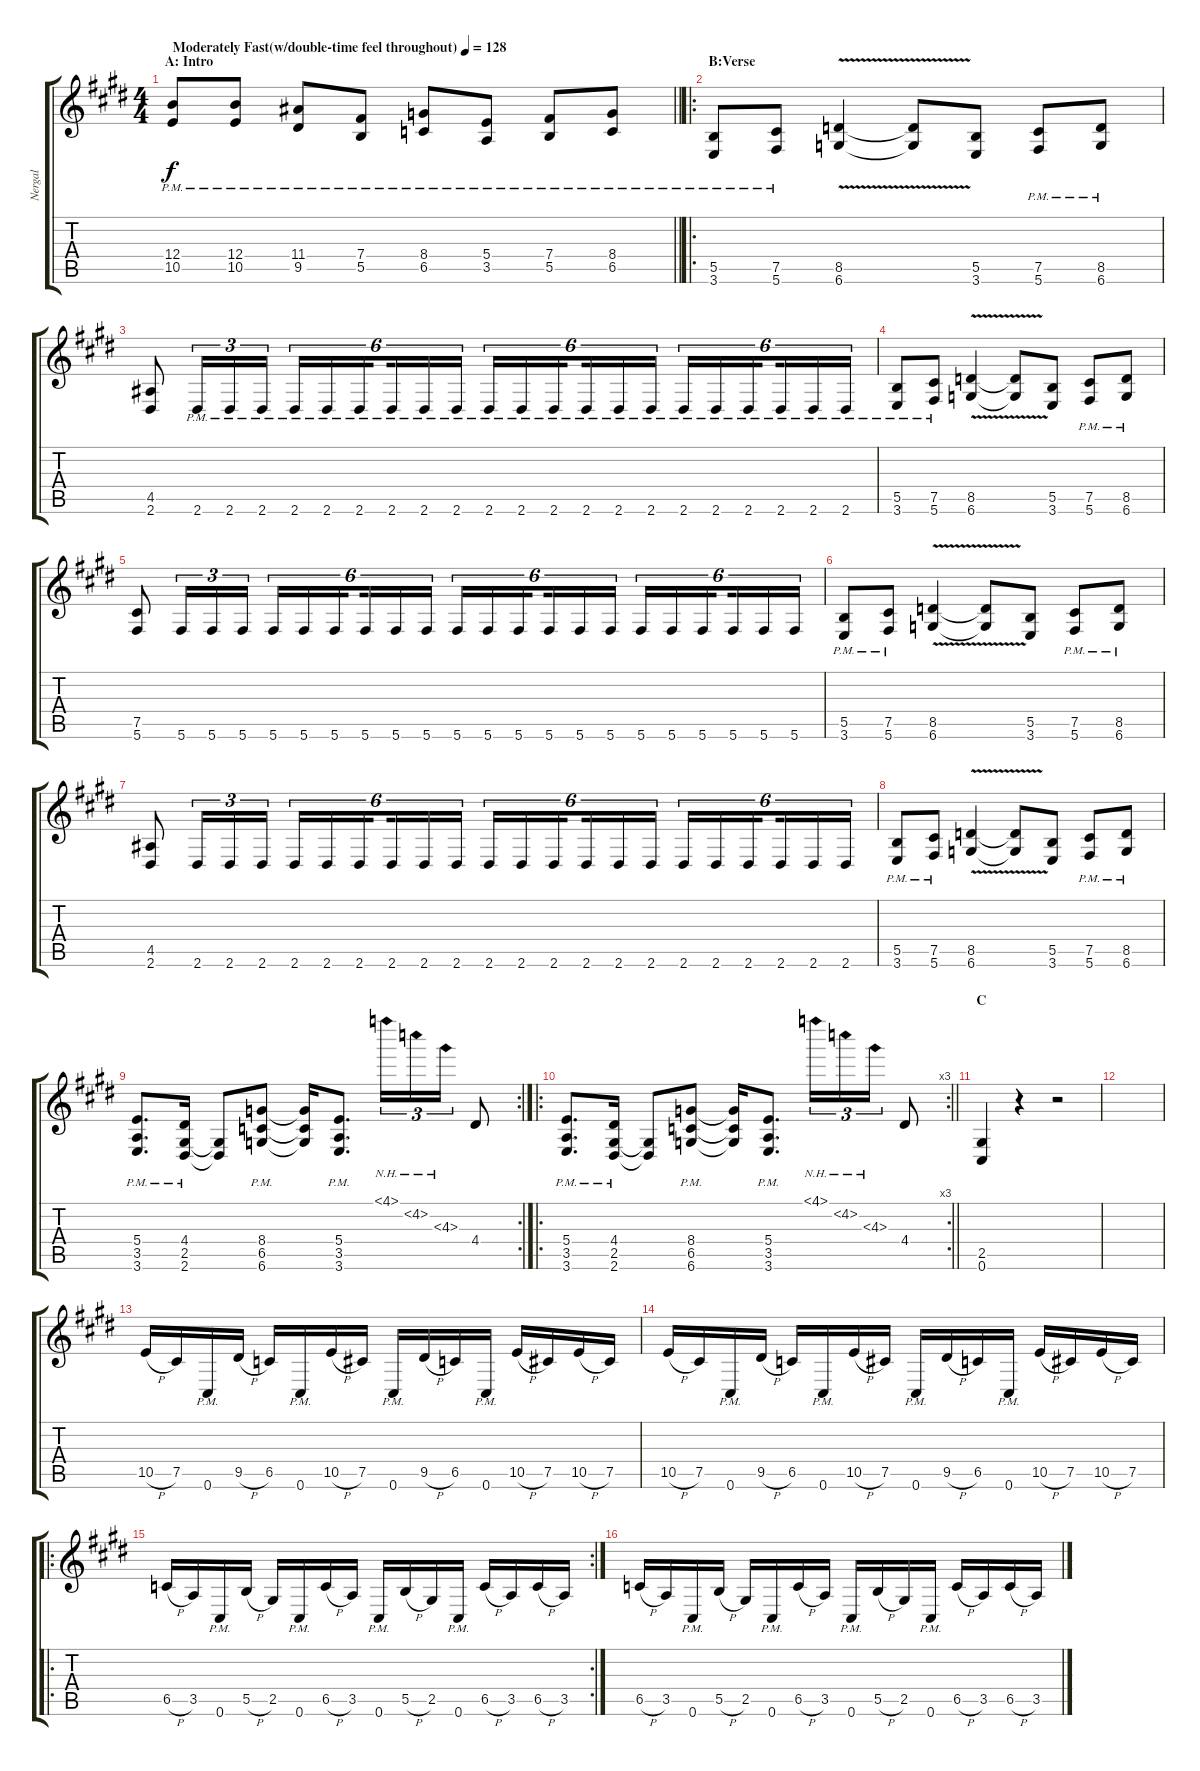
\track ("Nergal" "Nergal") {instrument distortionguitar}
\staff {score tabs}
\tuning (Db4 Ab3 E3 B2 Gb2 Db2) {hide}
\ts (4 4)
\section ("" "A: Intro")
\tempo (128 "Moderately Fast(w/double-time feel throughout)")
\clef g2
\barLineRight lightlight
\ks c#minor
(12.4{pm} 10.5{pm}).8{dy f instrument distortionguitar} (12.4{pm} 10.5{pm}).8 (11.4{pm} 9.5{pm}).8 (7.4{pm} 5.5{pm}).8 (8.4{pm} 6.5{pm}).8 (5.4{pm} 3.5{pm}).8 (7.4{pm} 5.5{pm}).8 (8.4{pm} 6.5{pm}).8 |
\ro
\section ("" "B:Verse")
(5.5 3.6{pm}).8 (7.5 5.6{pm}).8 (8.5{v} 6.6{v}).4 (8.5{t} 6.6{t}).8 (5.5 3.6).8 (7.5 5.6{pm}).8 (8.5 6.6{pm}).8 |
(4.5 2.6).8 2.6{pm}.16{tu (3 2)} 2.6{pm}.16{tu (3 2)} 2.6{pm}.16{tu (3 2)} 2.6{pm}.16{tu (6 4)} 2.6{pm}.16{tu (6 4)} 2.6{pm}.16{tu (6 4) beam splitsecondary} 2.6{pm}.16{tu (6 4)} 2.6{pm}.16{tu (6 4)} 2.6{pm}.16{tu (6 4)} 2.6{pm}.16{tu (6 4)} 2.6{pm}.16{tu (6 4)} 2.6{pm}.16{tu (6 4) beam splitsecondary} 2.6{pm}.16{tu (6 4)} 2.6{pm}.16{tu (6 4)} 2.6{pm}.16{tu (6 4)} 2.6{pm}.16{tu (6 4)} 2.6{pm}.16{tu (6 4)} 2.6{pm}.16{tu (6 4) beam splitsecondary} 2.6{pm}.16{tu (6 4)} 2.6{pm}.16{tu (6 4)} 2.6{pm}.16{tu (6 4)} |
(5.5 3.6{pm}).8 (7.5 5.6{pm}).8 (8.5{v} 6.6{v}).4 (8.5{t} 6.6{t}).8 (5.5 3.6).8 (7.5 5.6{pm}).8 (8.5 6.6{pm}).8 |
(7.5 5.6).8 5.6.16{tu (3 2)} 5.6.16{tu (3 2)} 5.6.16{tu (3 2)} 5.6.16{tu (6 4)} 5.6.16{tu (6 4)} 5.6.16{tu (6 4) beam splitsecondary} 5.6.16{tu (6 4)} 5.6.16{tu (6 4)} 5.6.16{tu (6 4)} 5.6.16{tu (6 4)} 5.6.16{tu (6 4)} 5.6.16{tu (6 4) beam splitsecondary} 5.6.16{tu (6 4)} 5.6.16{tu (6 4)} 5.6.16{tu (6 4)} 5.6.16{tu (6 4)} 5.6.16{tu (6 4)} 5.6.16{tu (6 4) beam splitsecondary} 5.6.16{tu (6 4)} 5.6.16{tu (6 4)} 5.6.16{tu (6 4)} |
(5.5 3.6{pm}).8 (7.5 5.6{pm}).8 (8.5{v} 6.6{v}).4 (8.5{t} 6.6{t}).8 (5.5 3.6).8 (7.5 5.6{pm}).8 (8.5 6.6{pm}).8 |
(4.5 2.6).8 2.6.16{tu (3 2)} 2.6.16{tu (3 2)} 2.6.16{tu (3 2)} 2.6.16{tu (6 4)} 2.6.16{tu (6 4)} 2.6.16{tu (6 4) beam splitsecondary} 2.6.16{tu (6 4)} 2.6.16{tu (6 4)} 2.6.16{tu (6 4)} 2.6.16{tu (6 4)} 2.6.16{tu (6 4)} 2.6.16{tu (6 4) beam splitsecondary} 2.6.16{tu (6 4)} 2.6.16{tu (6 4)} 2.6.16{tu (6 4)} 2.6.16{tu (6 4)} 2.6.16{tu (6 4)} 2.6.16{tu (6 4) beam splitsecondary} 2.6.16{tu (6 4)} 2.6.16{tu (6 4)} 2.6.16{tu (6 4)} |
(5.5 3.6{pm}).8 (7.5 5.6{pm}).8 (8.5{v} 6.6{v}).4 (8.5{t} 6.6{t}).8 (5.5 3.6).8 (7.5 5.6{pm}).8 (8.5 6.6{pm}).8 |
\rc 2
(5.4 3.5 3.6{pm}).8{d} (4.4 2.5 2.6{pm}).16 (2.5{t} 2.6{t}).8 (8.4 6.5 6.6{pm}).8 (8.4{t} 6.5{t} 6.6{t}).16 (5.4 3.5 3.6{pm}).8{d} 4.1{nh}.16{tu (3 2)} 4.2{nh}.16{tu (3 2)} 4.3{nh}.16{tu (3 2)} 4.4.8 |
\ro
\rc 3
\barLineRight lightlight
(5.4 3.5 3.6{pm}).8{d} (4.4 2.5 2.6{pm}).16 (2.5{t} 2.6{t}).8 (8.4 6.5 6.6{pm}).8 (8.4{t} 6.5{t} 6.6{t}).16 (5.4 3.5 3.6{pm}).8{d} 4.1{nh}.16{tu (3 2)} 4.2{nh}.16{tu (3 2)} 4.3{nh}.16{tu (3 2)} 4.4.8 |
\section ("" "C")
(2.5 0.6).4 r.4 r.2 |
|
10.5{h}.16 7.5.16 0.6{pm}.16 9.5{h}.16 6.5.16 0.6{pm}.16 10.5{h}.16 7.5.16 0.6{pm}.16 9.5{h}.16 6.5.16 0.6{pm}.16 10.5{h}.16 7.5.16 10.5{h}.16 7.5.16 |
10.5{h}.16 7.5.16 0.6{pm}.16 9.5{h}.16 6.5.16 0.6{pm}.16 10.5{h}.16 7.5.16 0.6{pm}.16 9.5{h}.16 6.5.16 0.6{pm}.16 10.5{h}.16 7.5.16 10.5{h}.16 7.5.16 |
\ro
\rc 2
6.5{h}.16 3.5.16 0.6{pm}.16 5.5{h}.16 2.5.16 0.6{pm}.16 6.5{h}.16 3.5.16 0.6{pm}.16 5.5{h}.16 2.5.16 0.6{pm}.16 6.5{h}.16 3.5.16 6.5{h}.16 3.5.16 |
6.5{h}.16 3.5.16 0.6{pm}.16 5.5{h}.16 2.5.16 0.6{pm}.16 6.5{h}.16 3.5.16 0.6{pm}.16 5.5{h}.16 2.5.16 0.6{pm}.16 6.5{h}.16 3.5.16 6.5{h}.16 3.5.16
